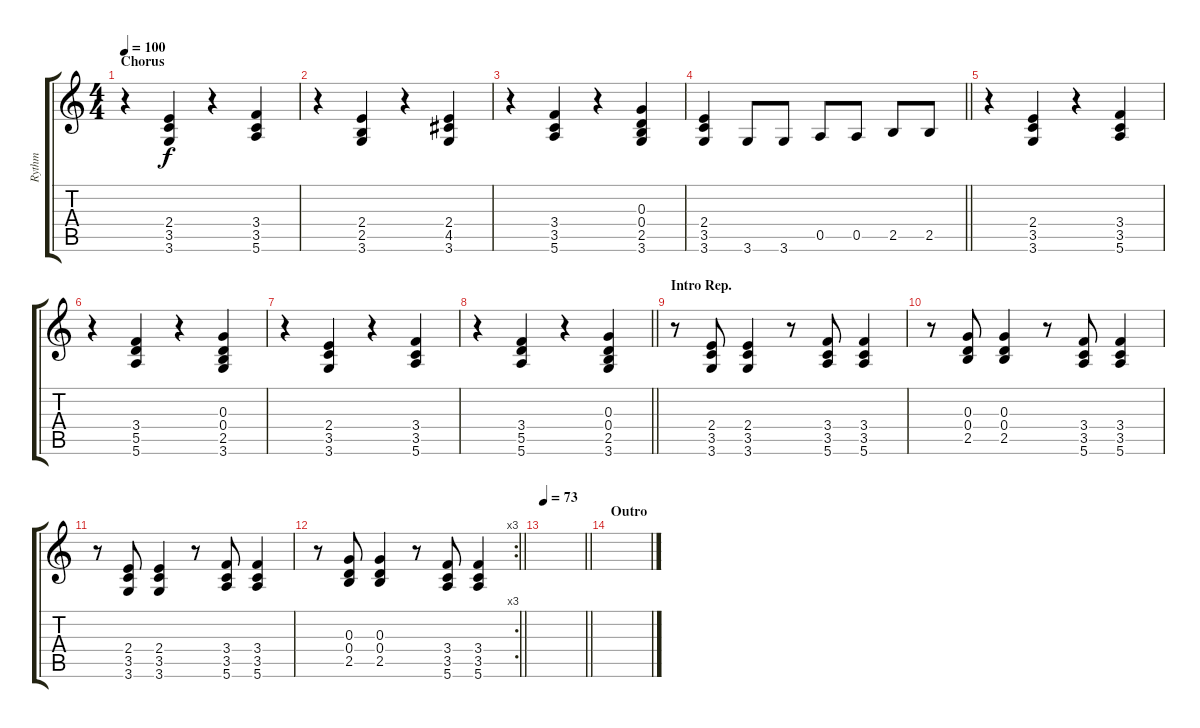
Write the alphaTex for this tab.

\track ("Rythm" "Rythm") {instrument electricguitarclean}
\staff {score tabs}
\tuning (E4 B3 G3 D3 A2 E2) {hide}
\ts (4 4)
\section ("" "Chorus")
\tempo 100
\clef g2
\ks c
r.4{dy f} (2.4 3.5 3.6).4 r.4 (3.4 3.5 5.6).4 |
r.4 (2.4 2.5 3.6).4 r.4 (2.4 4.5 3.6).4 |
r.4 (3.4 3.5 5.6).4 r.4 (0.3 0.4 2.5 3.6).4 |
\barLineRight lightlight
(2.4 3.5 3.6).4 3.6.8 3.6.8 0.5.8 0.5.8 2.5.8 2.5.8 |
r.4 (2.4 3.5 3.6).4 r.4 (3.4 3.5 5.6).4 |
r.4 (3.4 5.5 5.6).4 r.4 (0.3 0.4 2.5 3.6).4 |
r.4 (2.4 3.5 3.6).4 r.4 (3.4 3.5 5.6).4 |
\barLineRight lightlight
r.4 (3.4 5.5 5.6).4 r.4 (0.3 0.4 2.5 3.6).4 |
\section ("" "Intro Rep.")
r.8 (2.4 3.5 3.6).8 (2.4 3.5 3.6).4 r.8 (3.4 3.5 5.6).8 (3.4 3.5 5.6).4 |
r.8 (0.3 0.4 2.5).8 (0.3 0.4 2.5).4 r.8 (3.4 3.5 5.6).8 (3.4 3.5 5.6).4 |
r.8 (2.4 3.5 3.6).8 (2.4 3.5 3.6).4 r.8 (3.4 3.5 5.6).8 (3.4 3.5 5.6).4 |
\rc 3
\barLineRight lightlight
r.8 (0.3 0.4 2.5).8 (0.3 0.4 2.5).4 r.8 (3.4 3.5 5.6).8 (3.4 3.5 5.6).4 |
\tempo 73
\barLineRight lightlight
|
\section ("" "Outro")
